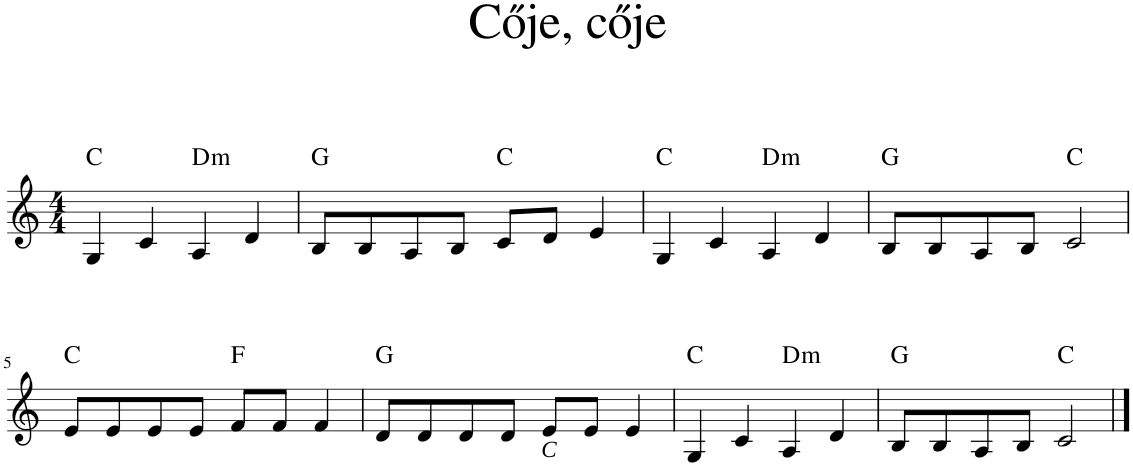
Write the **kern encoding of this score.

**kern	**harte
*part1	*part1
*staff1	*
*I"Piano	*
*I'Pno	*
*clefG2	*
*k[]	*
*M4/4	*
=1	=1
4G/	C:maj
4c/	.
!	!LO:H:kt=m
4A/	D:min
4d/	.
=2	=2
8B/L	G:maj
8B/	.
8A/	.
8B/J	.
8c/L	C:maj
8d/J	.
4e/	.
=3	=3
4G/	C:maj
4c/	.
!	!LO:H:kt=m
4A/	D:min
4d/	.
=4	=4
8B/L	G:maj
8B/	.
8A/	.
8B/J	.
2c/	C:maj
!!LO:LB:g=z
=5	=5
8e/L	C:maj
8e/	.
8e/	.
8e/J	.
8f/L	F:maj
8f/J	.
4f/	.
=6	=6
8d/L	G:maj
8d/	.
8d/	.
8d/J	.
!LO:TX:b:i:t=C	!
8e/L	.
8e/J	.
4e/	.
=7	=7
4G/	C:maj
4c/	.
!	!LO:H:kt=m
4A/	D:min
4d/	.
=8	=8
8B/L	G:maj
8B/	.
8A/	.
8B/J	.
2c/	C:maj
==	==
*-	*-
